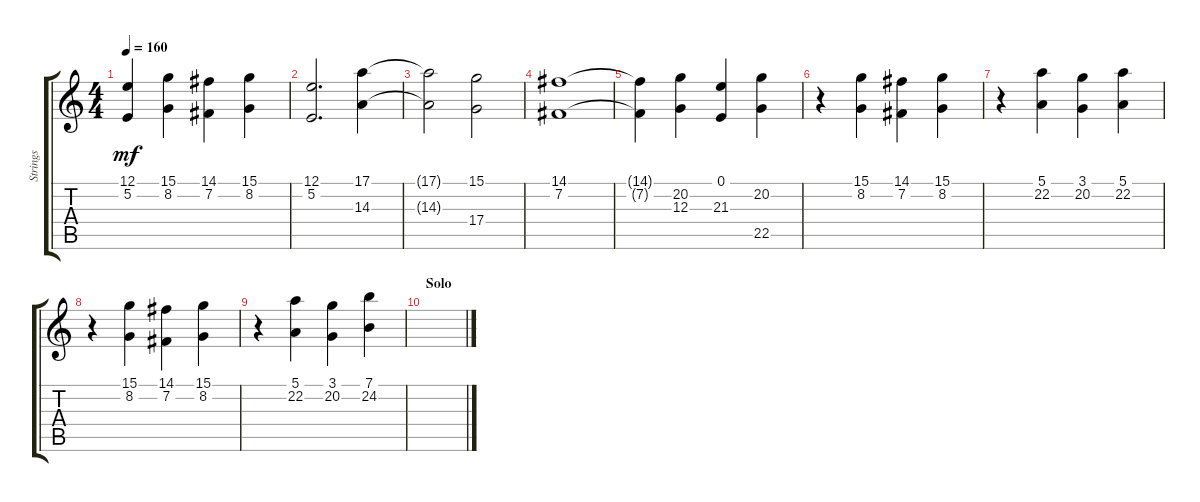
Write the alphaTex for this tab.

\track ("Strings" "Strings") {instrument stringensemble2}
\staff {score tabs}
\tuning (E4 B3 G3 D3 A2 E2) {hide}
\ts (4 4)
\tempo 160
\clef g2
\ks c
(12.1{t} 5.2{t}).4{dy mf} (15.1 8.2).4 (14.1 7.2).4 (15.1 8.2).4 |
(12.1 5.2).2{d} (17.1 14.3).4 |
(17.1{t} 14.3{t}).2 (15.1 17.4).2 |
(14.1 7.2).1 |
(14.1{t} 7.2{t}).4 (20.2 12.3).4 (0.1 21.3).4 (20.2 22.5).4 |
r.4 (15.1 8.2).4 (14.1 7.2).4 (15.1 8.2).4 |
r.4 (5.1 22.2).4 (3.1 20.2).4 (5.1 22.2).4 |
r.4 (15.1 8.2).4 (14.1 7.2).4 (15.1 8.2).4 |
r.4 (5.1 22.2).4 (3.1 20.2).4 (7.1 24.2).4 |
\section ("" "Solo")
